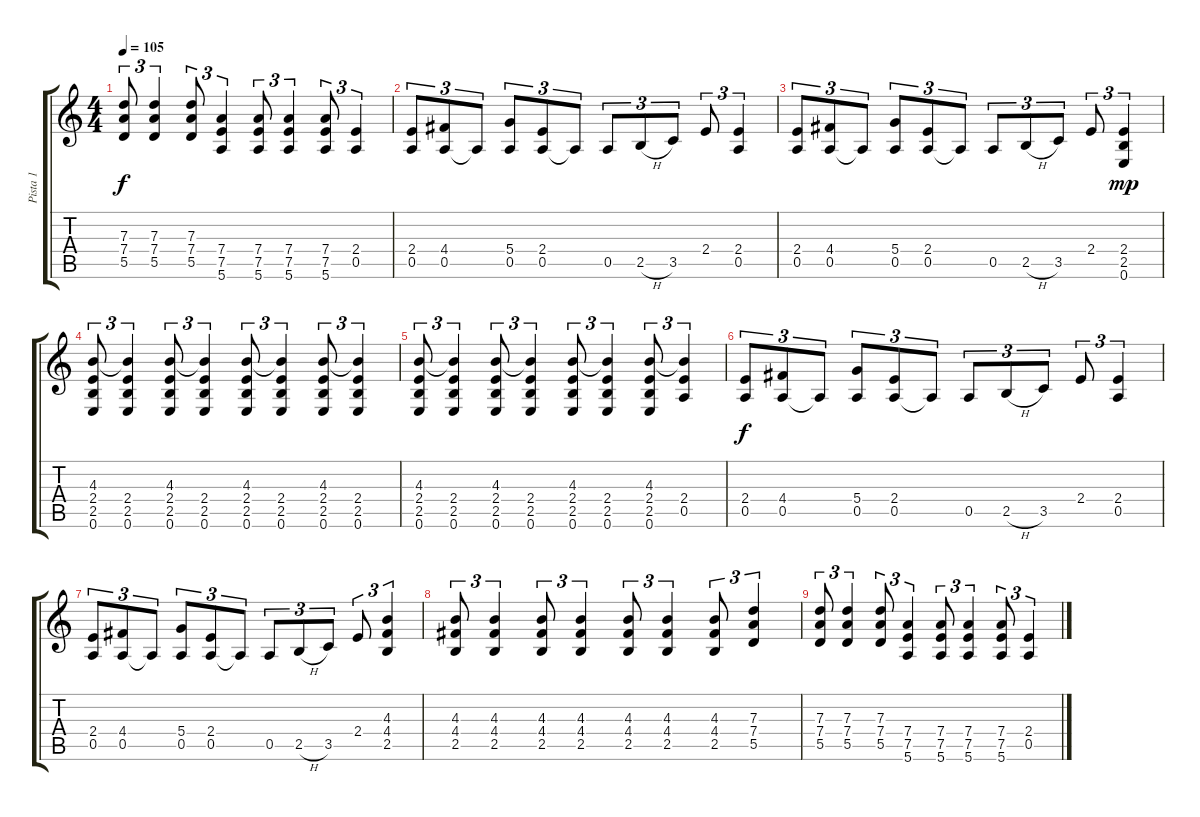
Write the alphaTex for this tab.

\track ("Pista 1" "Pista 1") {instrument electricguitarclean}
\staff {score tabs}
\tuning (E4 B3 G3 D3 A2 E2) {hide}
\ts (4 4)
\tempo 105
\clef g2
\ks c
(7.3 7.4 5.5).8{tu (3 2) dy f} (7.3 7.4 5.5).4{tu (3 2)} (7.3 7.4 5.5).8{tu (3 2)} (7.4 7.5 5.6).4{tu (3 2)} (7.4 7.5 5.6).8{tu (3 2)} (7.4 7.5 5.6).4{tu (3 2)} (7.4 7.5 5.6).8{tu (3 2)} (2.4 0.5).4{tu (3 2)} |
(2.4 0.5).8{tu (3 2)} (4.4 0.5).8{tu (3 2)} 0.5{t}.8{tu (3 2)} (5.4 0.5).8{tu (3 2)} (2.4 0.5).8{tu (3 2)} 0.5{t}.8{tu (3 2)} 0.5.8{tu (3 2)} 2.5{h}.8{tu (3 2)} 3.5.8{tu (3 2)} 2.4.8{tu (3 2)} (2.4 0.5).4{tu (3 2)} |
(2.4 0.5).8{tu (3 2)} (4.4 0.5).8{tu (3 2)} 0.5{t}.8{tu (3 2)} (5.4 0.5).8{tu (3 2) volume 0} (2.4 0.5).8{tu (3 2)} 0.5{t}.8{tu (3 2)} 0.5.8{tu (3 2)} 2.5{h}.8{tu (3 2)} 3.5.8{tu (3 2)} 2.4.8{tu (3 2)} (2.4 2.5 0.6).4{tu (3 2) dy mp} |
(4.3 2.4 2.5 0.6).8{tu (3 2)} (4.3{t} 2.4 2.5 0.6).4{tu (3 2)} (4.3 2.4 2.5 0.6).8{tu (3 2)} (4.3{t} 2.4 2.5 0.6).4{tu (3 2)} (4.3 2.4 2.5 0.6).8{tu (3 2)} (4.3{t} 2.4 2.5 0.6).4{tu (3 2)} (4.3 2.4 2.5 0.6).8{tu (3 2)} (4.3{t} 2.4 2.5 0.6).4{tu (3 2)} |
(4.3 2.4 2.5 0.6).8{tu (3 2)} (4.3{t} 2.4 2.5 0.6).4{tu (3 2)} (4.3 2.4 2.5 0.6).8{tu (3 2)} (4.3{t} 2.4 2.5 0.6).4{tu (3 2)} (4.3 2.4 2.5 0.6).8{tu (3 2)} (4.3{t} 2.4 2.5 0.6).4{tu (3 2)} (4.3 2.4 2.5 0.6).8{tu (3 2)} (4.3{t} 2.4 0.5).4{tu (3 2)} |
(2.4 0.5).8{tu (3 2) dy f} (4.4 0.5).8{tu (3 2)} 0.5{t}.8{tu (3 2)} (5.4 0.5).8{tu (3 2)} (2.4 0.5).8{tu (3 2)} 0.5{t}.8{tu (3 2)} 0.5.8{tu (3 2)} 2.5{h}.8{tu (3 2)} 3.5.8{tu (3 2)} 2.4.8{tu (3 2)} (2.4 0.5).4{tu (3 2)} |
(2.4 0.5).8{tu (3 2)} (4.4 0.5).8{tu (3 2)} 0.5{t}.8{tu (3 2)} (5.4 0.5).8{tu (3 2)} (2.4 0.5).8{tu (3 2)} 0.5{t}.8{tu (3 2)} 0.5.8{tu (3 2)} 2.5{h}.8{tu (3 2)} 3.5.8{tu (3 2)} 2.4.8{tu (3 2)} (4.3 4.4 2.5).4{tu (3 2)} |
(4.3 4.4 2.5).8{tu (3 2)} (4.3 4.4 2.5).4{tu (3 2)} (4.3 4.4 2.5).8{tu (3 2)} (4.3 4.4 2.5).4{tu (3 2)} (4.3 4.4 2.5).8{tu (3 2)} (4.3 4.4 2.5).4{tu (3 2)} (4.3 4.4 2.5).8{tu (3 2)} (7.3 7.4 5.5).4{tu (3 2)} |
(7.3 7.4 5.5).8{tu (3 2)} (7.3 7.4 5.5).4{tu (3 2)} (7.3 7.4 5.5).8{tu (3 2)} (7.4 7.5 5.6).4{tu (3 2)} (7.4 7.5 5.6).8{tu (3 2)} (7.4 7.5 5.6).4{tu (3 2)} (7.4 7.5 5.6).8{tu (3 2)} (2.4 0.5).4{tu (3 2)}
